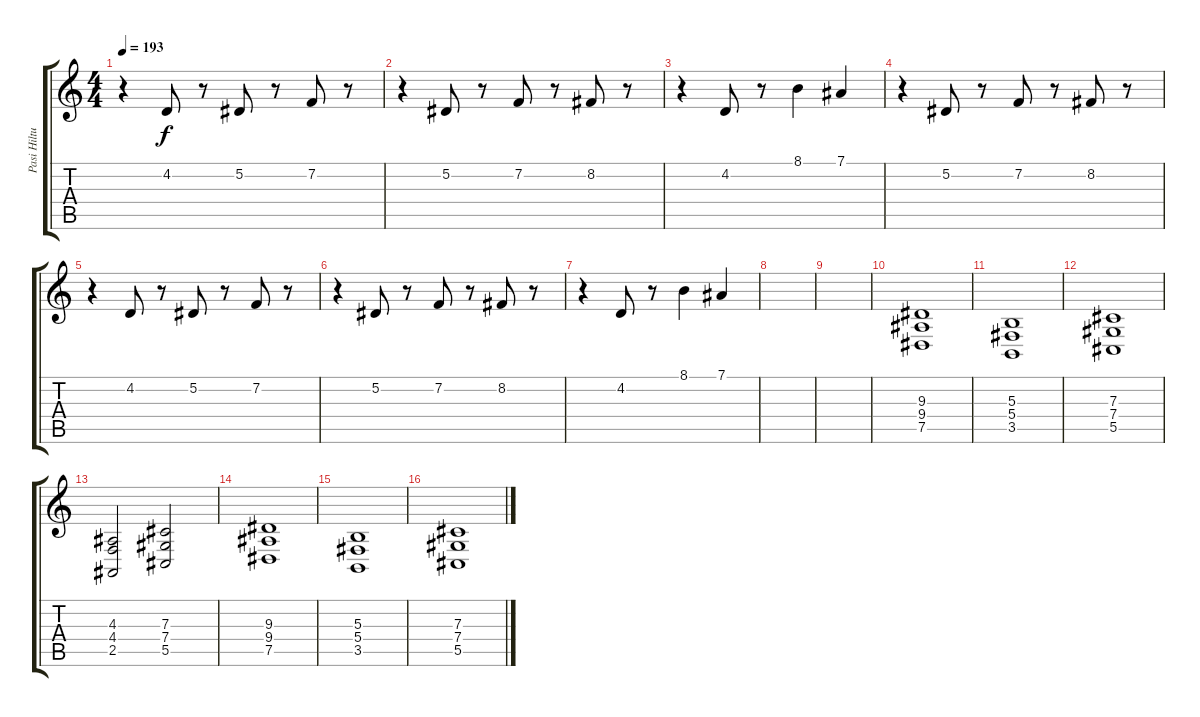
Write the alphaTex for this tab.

\track ("Pasi Hiltula " "Pasi Hiltu") {instrument stringensemble1}
\staff {score tabs}
\tuning (Eb4 Bb3 Gb3 Db3 Ab2 Eb2) {hide}
\ts (4 4)
\tempo 193
\clef g2
\ks c
r.4{dy f} 4.2.8 r.8 5.2.8 r.8 7.2.8 r.8 |
r.4 5.2.8 r.8 7.2.8 r.8 8.2.8 r.8 |
r.4 4.2.8 r.8 8.1.4 7.1.4 |
r.4 5.2.8{volume 16} r.8 7.2.8 r.8 8.2.8 r.8 |
r.4 4.2.8 r.8 5.2.8 r.8 7.2.8 r.8 |
r.4 5.2.8 r.8 7.2.8 r.8 8.2.8 r.8 |
r.4 4.2.8 r.8 8.1.4 7.1.4 |
|
|
(9.3 9.4 7.5).1{volume 10} |
(5.3 5.4 3.5).1 |
(7.3 7.4 5.5).1 |
(4.3 4.4 2.5).2 (7.3 7.4 5.5).2 |
(9.3 9.4 7.5).1 |
(5.3 5.4 3.5).1 |
(7.3 7.4 5.5).1
